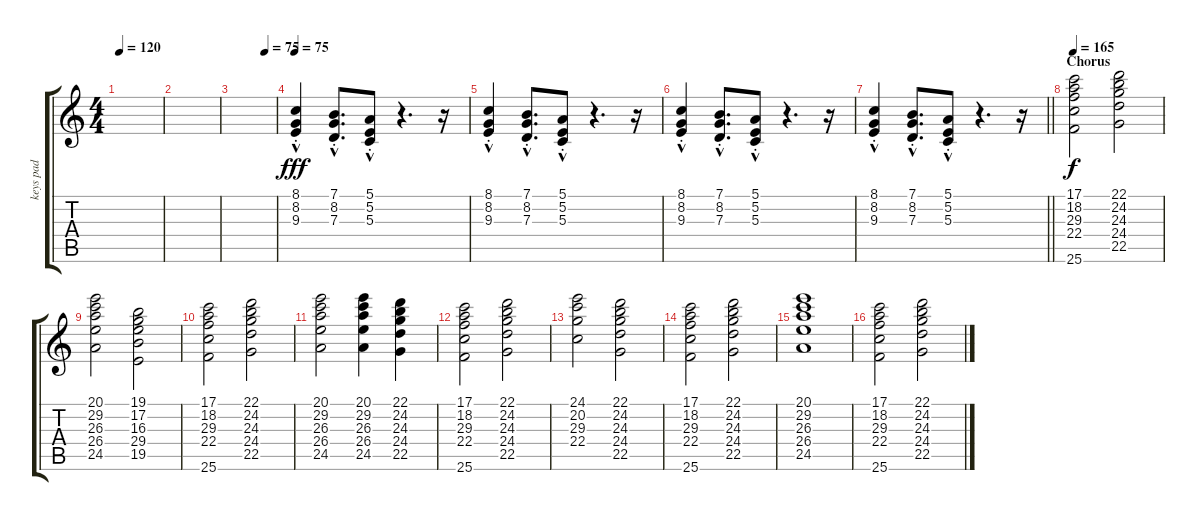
\track ("keys pad" "keys pad") {instrument stringensemble1}
\staff {score tabs}
\tuning (E4 B3 G3 D3 A2 E2) {hide}
\ts (4 4)
\tempo 120
\clef g2
\ks aminor
|
|
\tempo (75 0.75)
|
\tempo 75
(8.1{hac st} 8.2{hac st} 9.3{hac st}).4{dy fff} (7.1{hac st} 8.2{hac st} 7.3{hac st}).8{d} (5.1{hac st} 5.2{hac st} 5.3{hac st}).8 r.4{d} r.16 |
(8.1{hac st} 8.2{hac st} 9.3{hac st}).4 (7.1{hac st} 8.2{hac st} 7.3{hac st}).8{d} (5.1{hac st} 5.2{hac st} 5.3{hac st}).8 r.4{d} r.16 |
(8.1{hac st} 8.2{hac st} 9.3{hac st}).4 (7.1{hac st} 8.2{hac st} 7.3{hac st}).8{d} (5.1{hac st} 5.2{hac st} 5.3{hac st}).8 r.4{d} r.16 |
\barLineRight lightlight
(8.1{hac st} 8.2{hac st} 9.3{hac st}).4 (7.1{hac st} 8.2{hac st} 7.3{hac st}).8{d} (5.1{hac st} 5.2{hac st} 5.3{hac st}).8 r.4{d} r.16 |
\section ("" "Chorus")
\tempo 165
(17.1 18.2 29.3 22.4 25.6).2{dy f} (22.1 24.2 24.3 24.4 22.5).2 |
(20.1 29.2 26.3 26.4 24.5).2 (19.1 17.2 16.3 29.4 19.5).2 |
(17.1 18.2 29.3 22.4 25.6).2 (22.1 24.2 24.3 24.4 22.5).2 |
(20.1 29.2 26.3 26.4 24.5).2 (20.1 29.2 26.3 26.4 24.5).4 (22.1 24.2 24.3 24.4 22.5).4 |
(17.1 18.2 29.3 22.4 25.6).2 (22.1 24.2 24.3 24.4 22.5).2 |
(24.1 20.2 29.3 22.4).2 (22.1 24.2 24.3 24.4 22.5).2 |
(17.1 18.2 29.3 22.4 25.6).2 (22.1 24.2 24.3 24.4 22.5).2 |
(20.1 29.2 26.3 26.4 24.5).1 |
(17.1 18.2 29.3 22.4 25.6).2 (22.1 24.2 24.3 24.4 22.5).2
